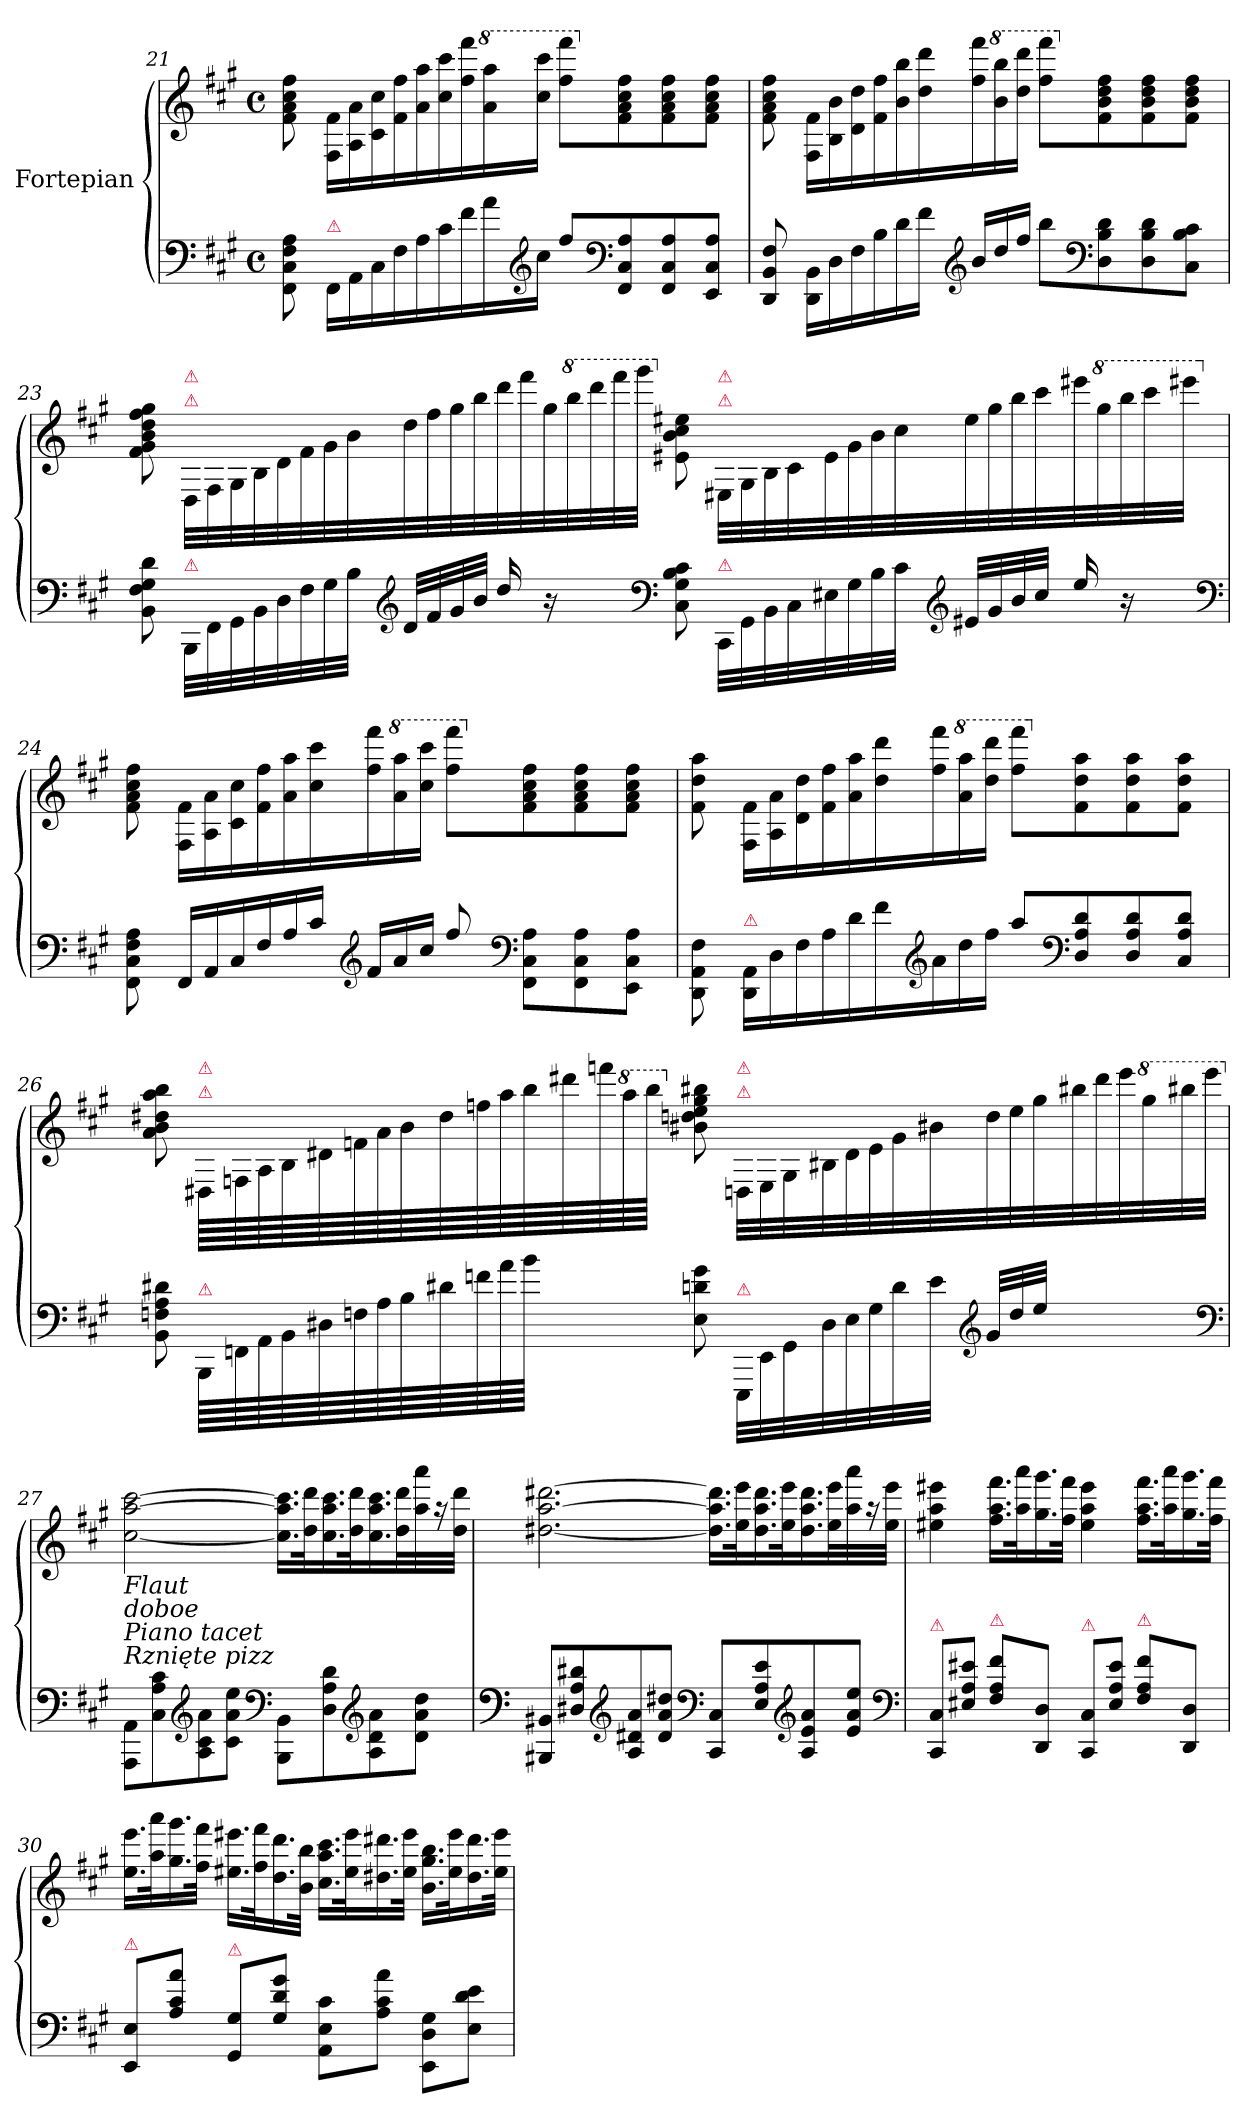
**kern	**kern
*part2	*part1
*staff2	*staff1
*I"Fortepian	*I"Fortepian
*clefF4	*clefG2
*k[f#c#g#]	*k[f#c#g#]
*M4/4	*M4/4
*met(c)	*met(c)
=21	=21
8FF#\ 8C#\ 8F#\ 8A\	8f#\ 8a\ 8cc#\ 8ff#\
*Xtuplet	*Xtuplet
!LO:TX:a:color=crimson:t=⚠	!
24FF#\LL	24F#\ 24f#\LL
24AA\	24A\ 24a\
24C#\	24c#\ 24cc#\
24F#\	24f#\ 24ff#\
24A\	24a\ 24aa\
24c#\	24cc#\ 24ccc#\
24f#\	24ff#\ 24fff#\
*	*8va
24a\	24aa\ 24aaa\
*clefG2	*
24cc#/JJ	24ccc#\ 24cccc#\JJ
8ff#/L	8fff#\ 8ffff#\L
*clefF4	*
*	*X8va
8FF#/ 8C#/ 8A/	8f#\ 8a\ 8cc#\ 8ff#\
8FF#/ 8C#/ 8A/	8f#\ 8a\ 8cc#\ 8ff#\
8EE/ 8C#/ 8A/J	8f#\ 8a\ 8cc#\ 8ff#\J
=22	=22
8DD/ 8BB/ 8F#/	8f#\ 8a\ 8cc#\ 8ff#\
24DD\ 24BB\LL	24F#\ 24f#\LL
24D\	24B\ 24b\
24F#\	24d\ 24dd\
24B\	24f#\ 24ff#\
24d\	24b\ 24bb\
24f#\JJ	24dd\ 24ddd\
*clefG2	*
24b/LL	24ff#\ 24fff#\
*	*8va
24dd/	24bb\ 24bbb\
24ff#/JJ	24ddd\ 24dddd\JJ
8bb\L	8fff#\ 8ffff#\L
*clefF4	*
*	*X8va
8D\ 8B\ 8d\	8f#\ 8b\ 8dd\ 8ff#\
8D\ 8B\ 8d\	8f#\ 8b\ 8dd\ 8ff#\
8C#\ 8B\ 8c#\J	8f#\ 8b\ 8dd\ 8ff#\J
=23	=23
8BB\ 8F#\ 8G#\ 8d\	8f#\ 8g#\ 8b\ 8dd\ 8ff#\ 8gg#\
!	!LO:TX:a:color=crimson:t=⚠
!	!LO:TX:a:color=crimson:t=⚠
!LO:TX:a:color=crimson:t=⚠	!
152%3BBB\LLL	152%3D/LLL
152%3FF#\	152%3F#/
152%3GG#\	152%3G#/
152%3BB\	152%3B/
152%3D\	152%3d\
152%3F#\	152%3f#\
152%3G#\	152%3g#\
152%3B\JJJ	152%3b\
*clefG2	*
152%3d/LLL	152%3dd\
152%3f#/	152%3ff#\
152%3g#/	152%3gg#\
152%3b/JJJ	152%3bb\
76%3dd/	152%3ddd\
.	152%3fff#\
76%3r	152%3gg#\
*	*8va
.	152%3bbb\
76%3.ryy	152%3dddd\
.	152%3ffff#\
.	152%3gggg#\JJJ
*clefF4	*
*	*X8va
8C#\ 8G#\ 8B\ 8c#\	8e#X\ 8b\ 8cc#\ 8ee#X\
!	!LO:TX:a:color=crimson:t=⚠
!	!LO:TX:a:color=crimson:t=⚠
!LO:TX:a:color=crimson:t=⚠	!
136%3CC#\LLL	136%3E#X/LLL
136%3GG#\	136%3G#/
136%3BB\	136%3B/
136%3C#\	136%3c#/
136%3E#X\	136%3e#\
136%3G#\	136%3g#\
136%3B\	136%3b\
136%3c#\JJJ	136%3cc#\
*clefG2	*
136%3e#X/LLL	136%3ee#\
136%3g#/	136%3gg#\
136%3b/	136%3bb\
136%3cc#/JJJ	136%3ccc#\
68%3ee/	136%3eee#X\
*	*8va
.	136%3ggg#\
68%3r	136%3bbb\
.	136%3cccc#\
136%3ryy	136%3eeee#X\JJJ
*clefF4	*
=24	=24
*	*X8va
8FF#\ 8C#\ 8F#\ 8A\	8f#\ 8a\ 8cc#\ 8ff#\
24FF#/LL	24F#\ 24f#\LL
24AA/	24A\ 24a\
24C#/	24c#\ 24cc#\
24F#/	24f#\ 24ff#\
24A/	24a\ 24aa\
24c#/JJ	24cc#\ 24ccc#\
*clefG2	*
24f#/LL	24ff#\ 24fff#\
*	*8va
24a/	24aa\ 24aaa\
24cc#/JJ	24ccc#\ 24cccc#\JJ
8ff#/	8fff#\ 8ffff#\L
*clefF4	*
*	*X8va
8FF#\ 8C#\ 8A\L	8f#\ 8a\ 8cc#\ 8ff#\
8FF#\ 8C#\ 8A\	8f#\ 8a\ 8cc#\ 8ff#\
8EE\ 8C#\ 8A\J	8f#\ 8a\ 8cc#\ 8ff#\J
=25	=25
8DD\ 8AA\ 8F#\	8f#\ 8dd\ 8aa\
!LO:TX:a:color=crimson:t=⚠	!
24DD\ 24AA\LL	24F#\ 24f#\LL
24D\	24A\ 24a\
24F#\	24d\ 24dd\
24A\	24f#\ 24ff#\
24d\	24a\ 24aa\
24f#\	24dd\ 24ddd\
*clefG2	*
24a/	24ff#\ 24fff#\
*	*8va
24dd/	24aa\ 24aaa\
24ff#/JJ	24ddd\ 24dddd\JJ
8aa/L	8fff#\ 8ffff#\L
*clefF4	*
*	*X8va
8D/ 8A/ 8d/	8f#\ 8dd\ 8aa\
8D/ 8A/ 8d/	8f#\ 8dd\ 8aa\
8C#/ 8A/ 8d/J	8f#\ 8dd\ 8aa\J
=26	=26
8BB\ 8Fn\ 8A\ 8d#X\	8a\ 8b\ 8dd#X\ 8aa\ 8bb\
!	!LO:TX:a:color=crimson:t=⚠
!	!LO:TX:a:color=crimson:t=⚠
!LO:TX:a:color=crimson:t=⚠	!
128%3BBB\LLLL	128%3D#X/LLLL
128%3FFn\	128%3Fn/
128%3AA\	128%3A/
128%3BB\	128%3B/
128%3D#X\	128%3d#X\
128%3Fn\	128%3fn\
128%3A\	128%3a\
128%3B\	128%3b\
128%3d#X\	128%3dd#\
128%3fn\	128%3ffn\
128%3a\	128%3aa\
128%3b\JJJJ	128%3bb\
32%3ryy	128%3ddd#X\
.	128%3fffn\
*	*8va
.	128%3aaa\
.	128%3bbb\JJJJ
*	*X8va
8E\ 8dn\ 8g#\	8b#X\ 8ddn\ 8ee\ 8gg#\ 8bb#X\
!	!LO:TX:a:color=crimson:t=⚠
!	!LO:TX:a:color=crimson:t=⚠
!LO:TX:a:color=crimson:t=⚠	!
136%3EEE\LLL	136%3Dn/LLL
136%3EE\	136%3E/
136%3GG#\	136%3G#/
136%3D#\	136%3B#X/
136%3E\	136%3d#\
136%3G#\	136%3e\
136%3d\	136%3g#\
136%3e\JJJ	136%3b#X\
*clefG2	*
136%3g#/LLL	136%3dd\
136%3dd/	136%3ee\
136%3ee/JJJ	136%3gg#\
34%3.ryy	136%3bb#X\
.	136%3ddd#\
.	136%3eee\
*	*8va
.	136%3ggg#\
.	136%3bbb#X\
.	136%3eeee\JJJ
*clefF4	*
=27	=27
*	*X8va
!	!LO:TX:b:i:t=Flaut\ndoboe\nPiano tacet\nRznięte pizz
8AAA\ 8AA\L	[2cc#\ [2aa\ [2ccc#\
8C#\ 8A\ 8c#\	.
*clefG2	*
8A\ 8c#\ 8a\	.
8c#\ 8a\ 8ee\J	.
*clefF4	*
8BBB\ 8BB\L	16.cc#]\ 16.aa]\ 16.ccc#]\LL
.	32dd\ 32ddd\K
8D\ 8A\ 8d\	16.cc#\ 16.aa\ 16.ccc#\
.	32dd\ 32ddd\K
*clefG2	*
8A\ 8d\ 8a\	16.cc#\ 16.aa\ 16.ccc#\
.	32dd\ 32ddd\L
8d\ 8a\ 8dd\J	32aa\ 32aaa\
.	16r
.	32dd\ 32ddd\JJJ
=28	=28
*clefF4	*
!	!LO:N:vis=2.
8BBB#X/ 8BB#X/L	[2dd#X\ [2aa\ [2ddd#X\
8D#X/ 8A/ 8d#X/	.
*clefG2	*
8A/ 8d#X/ 8a/	.
8d#/ 8a/ 8dd#X/J	.
*clefF4	*
8CC#/ 8C#/L	16.dd#]\ 16.aa]\ 16.ddd#]\LL
.	32ee\ 32eee\K
8E/ 8A/ 8e/	16.dd#\ 16.aa\ 16.ddd#\
.	32ee\ 32eee\K
*clefG2	*
8A/ 8e/ 8a/	16.dd#\ 16.aa\ 16.ddd#\
.	32ee\ 32eee\L
8e/ 8a/ 8ee/J	32aa\ 32aaa\
.	16r
.	32ee\ 32eee\JJJ
*clefF4	*
=29	=29
!LO:TX:a:color=crimson:t=⚠	!
8CC#/ 8C#/L	4ee#X\ 4aa\ 4eee#X\
8E#X\ 8A\ 8e#X\J	.
!LO:TX:a:color=crimson:t=⚠	!
8F#\ 8A\ 8f#\L	16.ff#\ 16.aa\ 16.fff#\LL
.	32aa\ 32aaa\K
8DD/ 8D/J	16.gg#\ 16.ggg#\
.	32ff#\ 32fff#\JJk
!LO:TX:a:color=crimson:t=⚠	!
8CC#/ 8C#/L	4ee#\ 4aa\ 4eee#\
8E#\ 8A\ 8e#\J	.
!LO:TX:a:color=crimson:t=⚠	!
8F#\ 8A\ 8f#\L	16.ff#\ 16.aa\ 16.fff#\LL
.	32aa\ 32aaa\K
8DD/ 8D/J	16.gg#\ 16.ggg#\
.	32ff#\ 32fff#\JJk
=30	=30
!LO:TX:a:color=crimson:t=⚠	!
8EE/ 8E/L	16.ee\ 16.eee\LL
.	32aa\ 32aaa\K
8A\ 8c#\ 8a\J	16.gg#\ 16.ggg#\
.	32ff#\ 32fff#\JJk
!LO:TX:a:color=crimson:t=⚠	!
8GG#/ 8G#/L	16.ee#X\ 16.eee#X\LL
.	32ff#\ 32fff#\K
8G#\ 8d\ 8g#\J	16.dd\ 16.ddd\
.	32b\ 32bb\JJk
8AA\ 8E\ 8c#\L	16.cc#\ 16.aa\ 16.ccc#\LL
.	32ee#\ 32eee#\K
8A\ 8c#\ 8a\J	16.dd#X\ 16.ddd#X\
.	32ee#\ 32eee#\JJk
8EE\ 8D\ 8G#\L	16.b\ 16.gg#\ 16.bb\LL
.	32ee#\ 32eee#\K
8E\ 8d\ 8e\J	16.dd#\ 16.ddd#\
.	32ee#\ 32eee#\JJk
=	=
*-	*-
